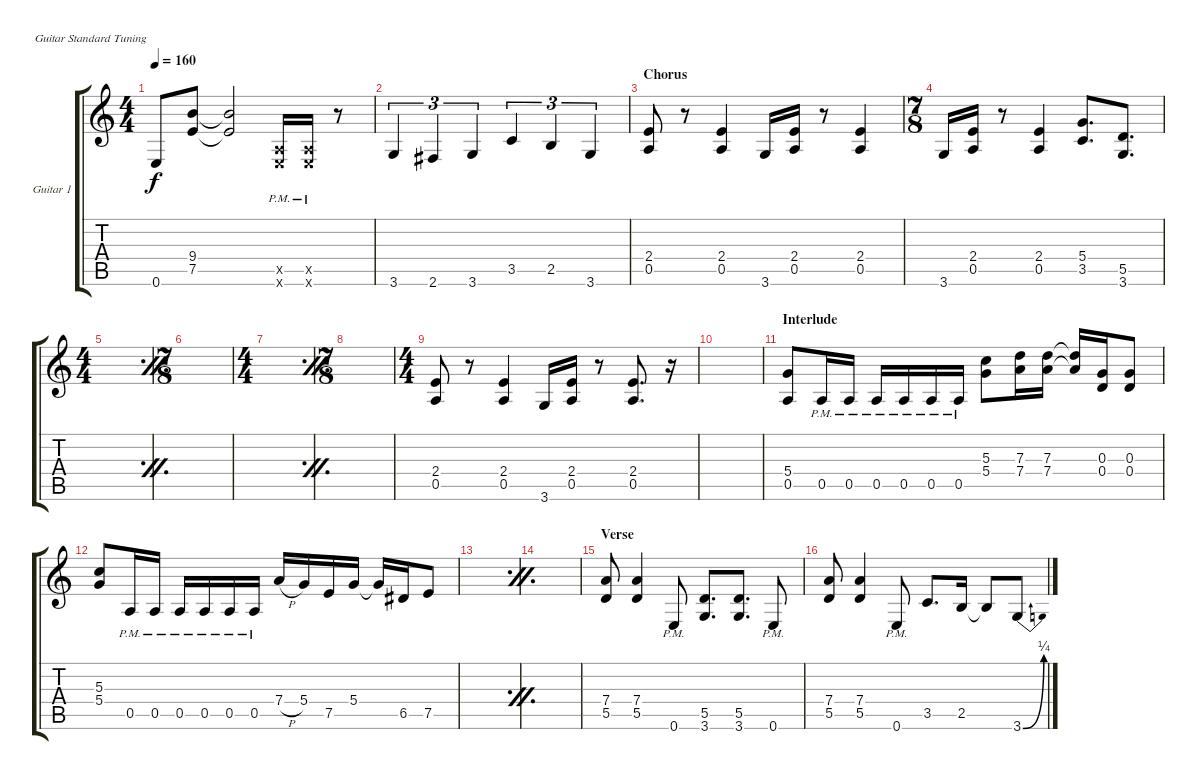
\bracketExtendMode groupsimilarinstruments
\firstSystemTrackNameOrientation horizontal
\otherSystemsTrackNameOrientation horizontal
\track ("Guitar 1" "Guitar 1") {instrument overdrivenguitar}
\staff {score tabs}
\tuning (E4 B3 G3 D3 A2 E2)
\ts (4 4)
\tempo 160
\clef g2
\ks c
0.6.8{dy f} (9.4 7.5).8 (9.4{t} 7.5{t}).2 (0.6{pm x} 0.5{pm x}).16 (0.6{pm x} 0.5{pm x}).16 r.8 |
3.6.4{tu (3 2)} 2.6.4{tu (3 2)} 3.6.4{tu (3 2)} 3.5.4{tu (3 2)} 2.5.4{tu (3 2)} 3.6.4{tu (3 2)} |
\section ("" "Chorus")
(2.4 0.5).8 r.8 (2.4 0.5).4 3.6.16 (2.4 0.5).16 r.8 (2.4 0.5).4 |
\ts (7 8)
3.6.16 (2.4 0.5).16 r.8 (2.4 0.5).4 (5.4 3.5).8{d} (5.5 3.6).8{d} |
\ts (4 4)
\simile firstofdouble
|
\ts (7 8)
\simile secondofdouble
|
\ts (4 4)
\simile firstofdouble
|
\ts (7 8)
\simile secondofdouble
|
\ts (4 4)
\simile none
(2.4 0.5).8 r.8 (2.4 0.5).4 3.6.16 (2.4 0.5).16 r.8 (2.4 0.5).8{d} r.16 |
|
\section ("" "Interlude")
(5.4 0.5).8 0.5{pm}.16 0.5{pm}.16 0.5{pm}.16 0.5{pm}.16 0.5{pm}.16 0.5{pm}.16 (5.3 5.4).8 (7.3 7.4).16 (7.3 7.4).16 (7.3{t} 7.4{t}).16 (0.3 0.4).16 (0.3 0.4).8 |
(5.3 5.4).8 0.5{pm}.16 0.5{pm}.16 0.5{pm}.16 0.5{pm}.16 0.5{pm}.16 0.5{pm}.16 7.4{h}.16 5.4.16 7.5.16 5.4.16 5.4{t}.16 6.5.16 7.5.8 |
\simile firstofdouble
|
\simile secondofdouble
|
\section ("" "Verse")
\simile none
(7.4 5.5).8 (7.4 5.5).4 0.6{pm}.8 (5.5 3.6).8{d} (5.5 3.6).8{d} 0.6{pm}.8 |
(7.4 5.5).8 (7.4 5.5).4 0.6{pm}.8 3.5.8{d} 2.5.16 2.5{t}.8 3.6{be (bend 0 0 53.4 1)}.8
